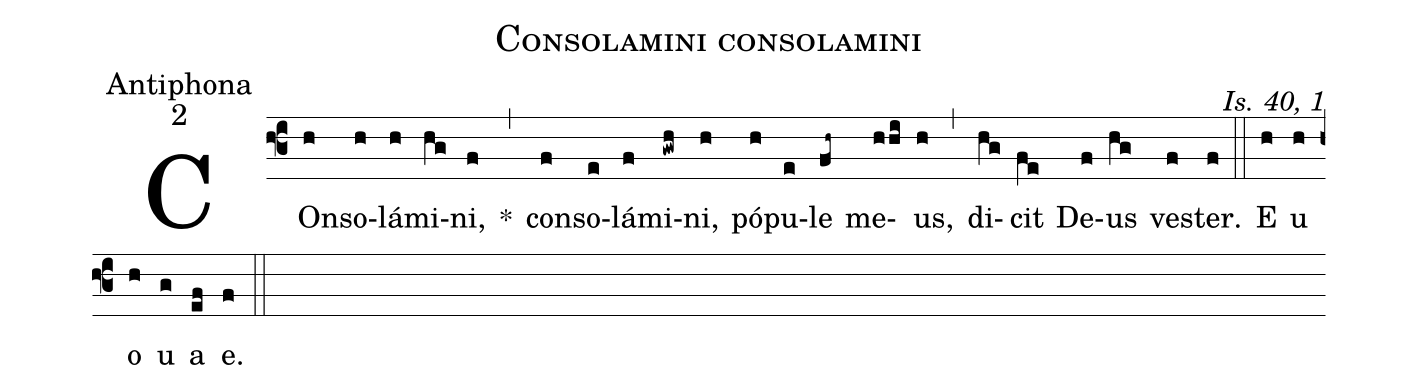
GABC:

name:Consolamini consolamini;
office-part:Antiphona;
mode:2;
commentary:Is. 40, 1;
%%
(f3) COn(h)so(h)lá(h)mi(hg)ni,(f) *(,) con(f)so(e)lá(f)mi(gwh)ni,(h) pó(h)pu(e)le(fh~) me(h!/hi)us,(h) (,) di(hg)cit(fe) De(f)us(hg) ves(f)ter.(f) (::) E(h) u(h) o(h) u(g) a(ef) e.(f) (::)
